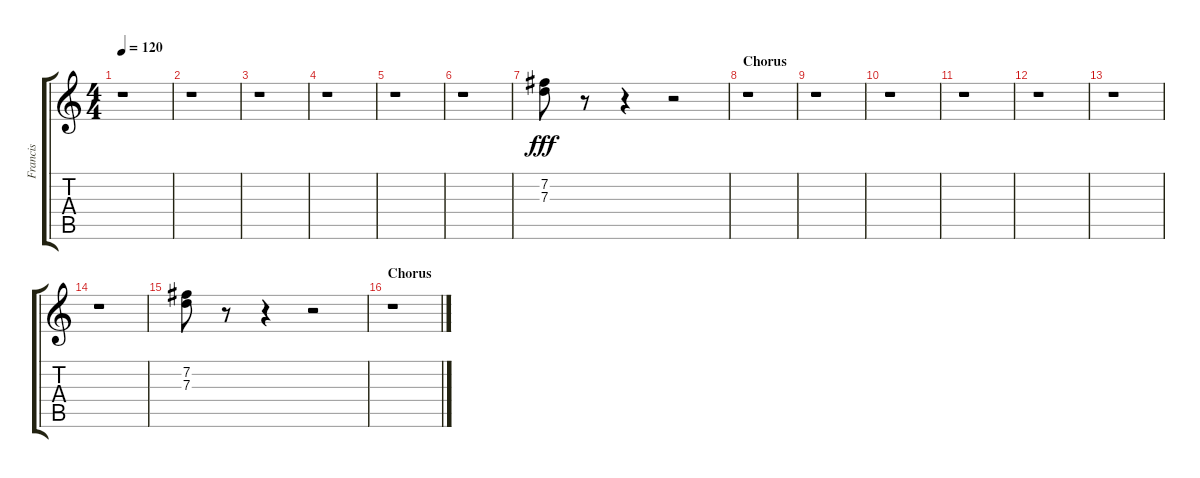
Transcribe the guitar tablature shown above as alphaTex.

\track ("Francis" "Francis") {instrument overdrivenguitar}
\staff {score tabs}
\tuning (E4 B3 G3 D3 A2 E2) {hide}
\ts (4 4)
\tempo 120
\clef g2
\ks c
r.1{dy fff} |
r.1 |
r.1 |
r.1 |
r.1 |
r.1 |
(7.2 7.3).8 r.8 r.4 r.2 |
\section ("" "Chorus")
r.1 |
r.1 |
r.1 |
r.1 |
r.1 |
r.1 |
r.1 |
(7.2 7.3).8 r.8 r.4 r.2 |
\section ("" "Chorus")
r.1
